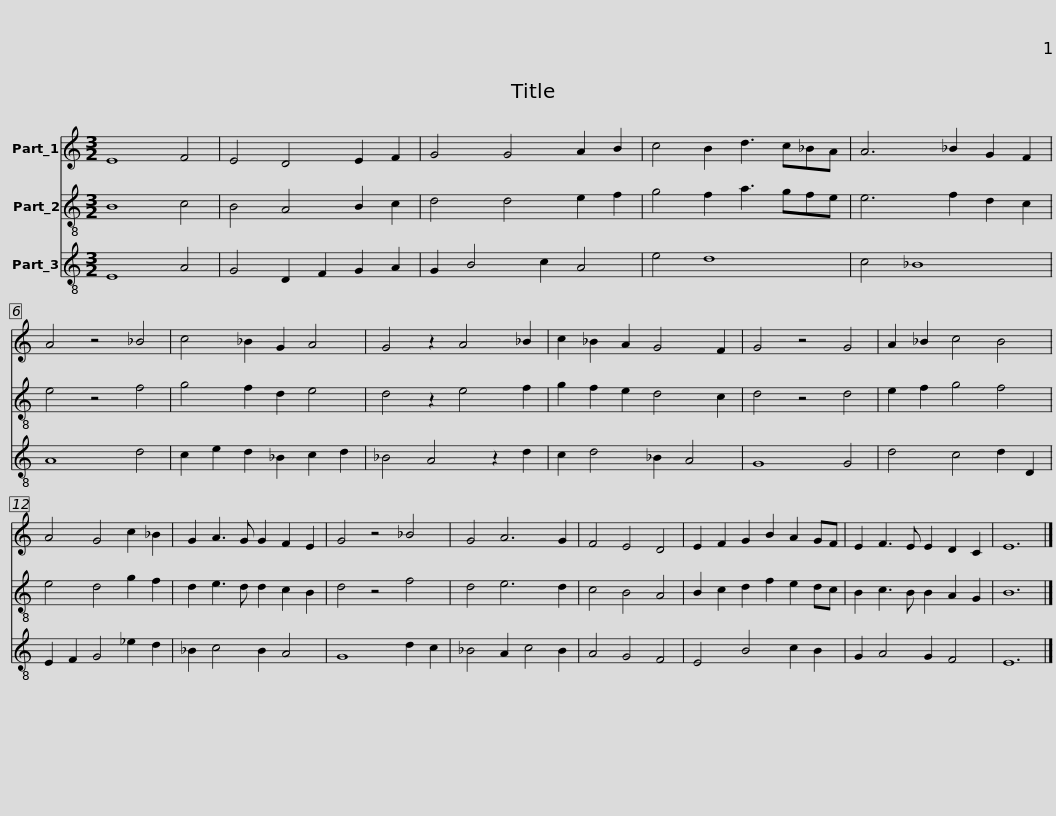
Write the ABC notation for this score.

X:1
%%score 1 2 3
L:1/8
M:3/2
I:linebreak $
K:C
V:1 treble
V:2 treble-8
V:3 treble-8
V:1
 E8 F4 | E4 D4 E2 F2 | G4 G4 A2 B2 | c4 B2 d3 c_BA | A6 _B2 G2 F2 | %5
 A4 z4 _B4 | c4 _B2 G2 A4 |$ G4 z2 A4 _B2 | c2 _B2 A2 G4 F2 | G4 z4 G4 | %10
 A2 _B2 c4 B4 | A4 G4 c2 _B2 | G2 A3 G G2 F2 E2 |$ G4 z4 _B4 | G4 A6 G2 | %15
 F4 E4 D4 | E2 F2 G2 B2 A2 GF | E2 F3 E E2 D2 C2 | E12 |] %19
V:2
 B8 c4 | B4 A4 B2 c2 | d4 d4 e2 f2 | g4 f2 a3 gfe | e6 f2 d2 c2 | %5
 e4 z4 f4 | g4 f2 d2 e4 |$ d4 z2 e4 f2 | g2 f2 e2 d4 c2 | d4 z4 d4 | %10
 e2 f2 g4 f4 | e4 d4 g2 f2 | d2 e3 d d2 c2 B2 |$ d4 z4 f4 | d4 e6 d2 | %15
 c4 B4 A4 | B2 c2 d2 f2 e2 dc | B2 c3 B B2 A2 G2 | B12 |] %19
V:3
 E8 A4 | G4 D2 F2 G2 A2 | G2 B4 c2 A4 | e4 d8 | c4 _B8 | %5
 A8 d4 | c2 e2 d2 _B2 c2 d2 |$ _B4 A4 z2 d2 | c2 d4 _B2 A4 | G8 G4 | %10
 d4 c4 d2 D2 | E2 F2 G4 _e2 d2 | _B2 c4 B2 A4 |$ G8 d2 c2 | _B4 A2 c4 B2 | %15
 A4 G4 F4 | E4 B4 c2 B2 | G2 A4 G2 F4 | E12 |] %19
